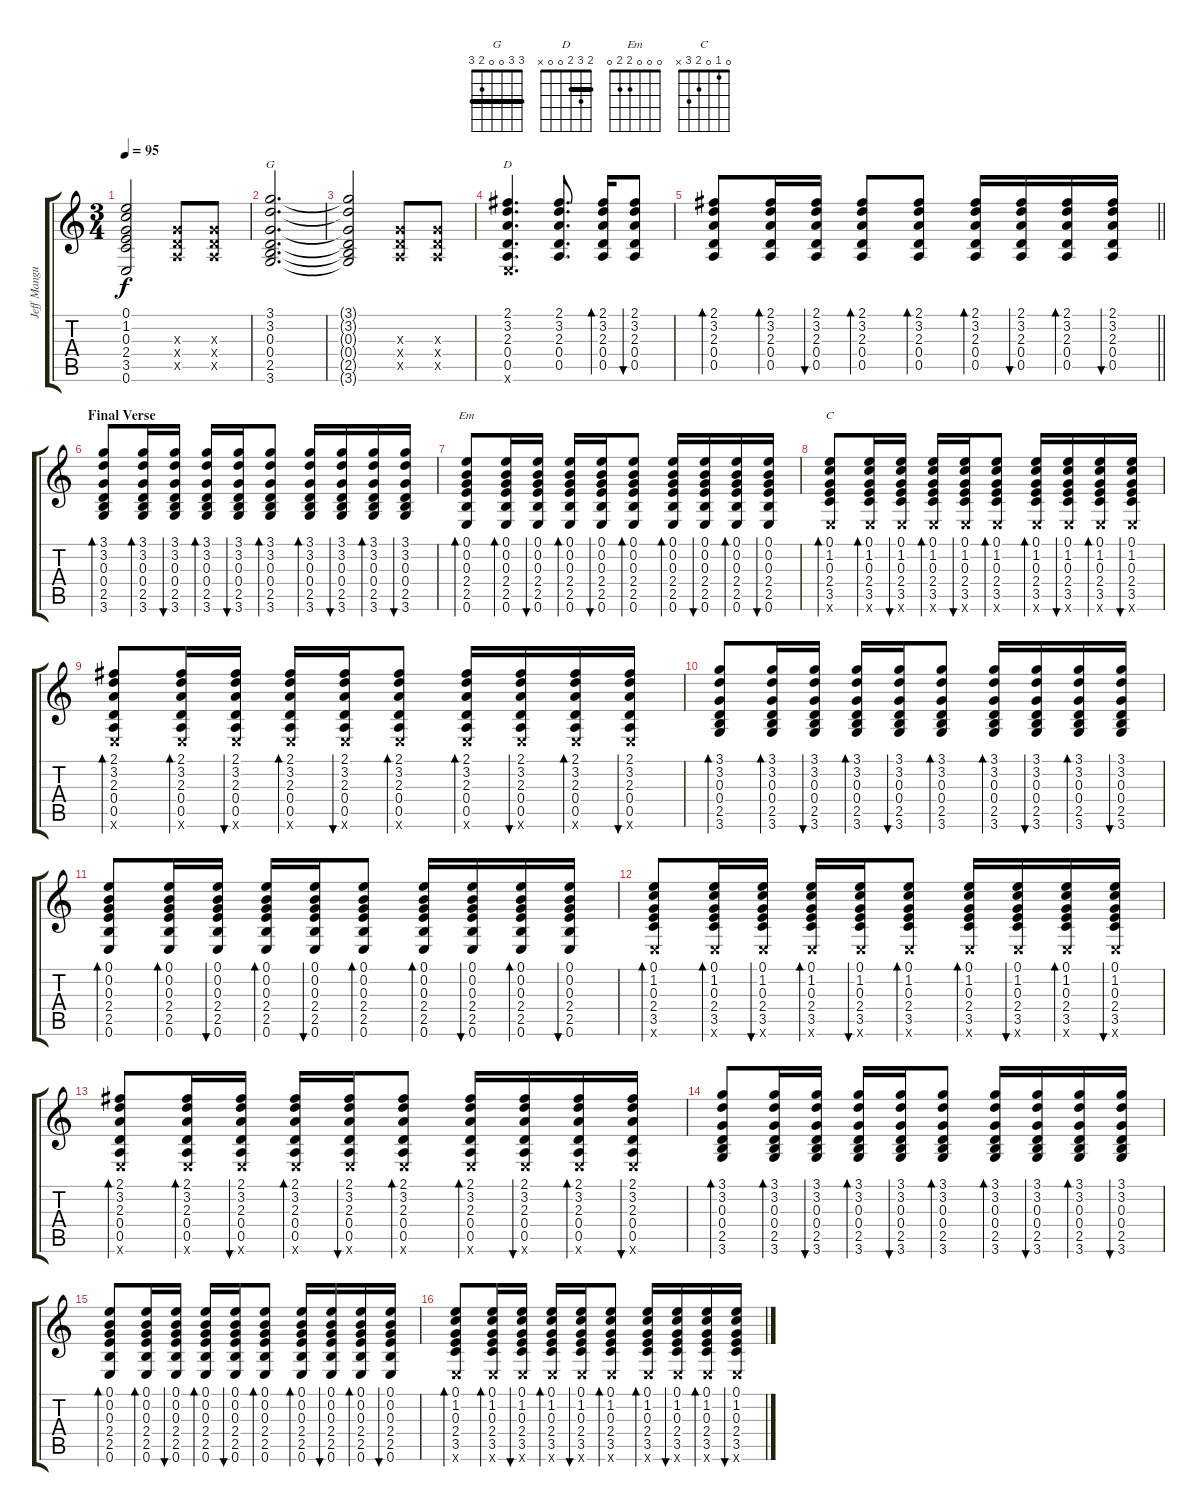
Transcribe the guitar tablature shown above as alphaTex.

\track ("Jeff Mangum - Acoustic Guitar" "Jeff Mangu") {instrument acousticguitarsteel}
\staff {score tabs}
\tuning (E4 B3 G3 D3 A2 E2) {hide}
\chord ("G" 3 3 0 0 2 3) {barre 3}
\chord ("D" 2 3 2 0 0 x) {barre 2}
\chord ("Em" 0 0 0 2 2 0)
\chord ("C" 0 1 0 2 3 x)
\ts (3 4)
\tempo 95
\clef g2
\ks c
(0.1{t} 1.2{t} 0.3{t} 2.4{t} 3.5{t} 0.6{t}).2{dy f} (0.3{x} 0.4{x} 0.5{x}).8 (0.3{x} 0.4{x} 0.5{x}).8 |
(3.1 3.2 0.3 0.4 2.5 3.6).2{d ch "G"} |
(3.1{t} 3.2{t} 0.3{t} 0.4{t} 2.5{t} 3.6{t}).2 (0.3{x} 0.4{x} 0.5{x}).8 (0.3{x} 0.4{x} 0.5{x}).8 |
(2.1 3.2 2.3 0.4 0.5 0.6{x}).4{d ch "D"} (2.1 3.2 2.3 0.4 0.5).8{d} (2.1 3.2 2.3 0.4 0.5).16{bd 60} (2.1 3.2 2.3 0.4 0.5).8{bu 60} |
\barLineRight lightlight
(2.1 3.2 2.3 0.4 0.5).8{bd 60} (2.1 3.2 2.3 0.4 0.5).16{bd 60} (2.1 3.2 2.3 0.4 0.5).16{bu 60} (2.1 3.2 2.3 0.4 0.5).8{bd 60} (2.1 3.2 2.3 0.4 0.5).8{bd 60} (2.1 3.2 2.3 0.4 0.5).16{bd 60} (2.1 3.2 2.3 0.4 0.5).16{bu 60} (2.1 3.2 2.3 0.4 0.5).16{bd 60} (2.1 3.2 2.3 0.4 0.5).16{bu 60} |
\section ("" "Final Verse")
(3.1 3.2 0.3 0.4 2.5 3.6).8{bd 30} (3.1 3.2 0.3 0.4 2.5 3.6).16{bd 30} (3.1 3.2 0.3 0.4 2.5 3.6).16{bu 30} (3.1 3.2 0.3 0.4 2.5 3.6).16{bd 30} (3.1 3.2 0.3 0.4 2.5 3.6).16{bu 30} (3.1 3.2 0.3 0.4 2.5 3.6).8{bd 30} (3.1 3.2 0.3 0.4 2.5 3.6).16{bd 30} (3.1 3.2 0.3 0.4 2.5 3.6).16{bu 30} (3.1 3.2 0.3 0.4 2.5 3.6).16{bd 30} (3.1 3.2 0.3 0.4 2.5 3.6).16{bu 30} |
(0.1 0.2 0.3 2.4 2.5 0.6).8{bd 30 ch "Em"} (0.1 0.2 0.3 2.4 2.5 0.6).16{bd 30} (0.1 0.2 0.3 2.4 2.5 0.6).16{bu 30} (0.1 0.2 0.3 2.4 2.5 0.6).16{bd 30} (0.1 0.2 0.3 2.4 2.5 0.6).16{bu 30} (0.1 0.2 0.3 2.4 2.5 0.6).8{bd 30} (0.1 0.2 0.3 2.4 2.5 0.6).16{bd 30} (0.1 0.2 0.3 2.4 2.5 0.6).16{bu 30} (0.1 0.2 0.3 2.4 2.5 0.6).16{bd 30} (0.1 0.2 0.3 2.4 2.5 0.6).16{bu 30} |
(0.1 1.2 0.3 2.4 3.5 0.6{x}).8{bd 30 ch "C"} (0.1 1.2 0.3 2.4 3.5 0.6{x}).16{bd 30} (0.1 1.2 0.3 2.4 3.5 0.6{x}).16{bu 30} (0.1 1.2 0.3 2.4 3.5 0.6{x}).16{bd 30} (0.1 1.2 0.3 2.4 3.5 0.6{x}).16{bu 30} (0.1 1.2 0.3 2.4 3.5 0.6{x}).8{bd 30} (0.1 1.2 0.3 2.4 3.5 0.6{x}).16{bd 30} (0.1 1.2 0.3 2.4 3.5 0.6{x}).16{bu 30} (0.1 1.2 0.3 2.4 3.5 0.6{x}).16{bd 30} (0.1 1.2 0.3 2.4 3.5 0.6{x}).16{bu 30} |
(2.1 3.2 2.3 0.4 0.5 0.6{x}).8{bd 30} (2.1 3.2 2.3 0.4 0.5 0.6{x}).16{bd 30} (2.1 3.2 2.3 0.4 0.5 0.6{x}).16{bu 30} (2.1 3.2 2.3 0.4 0.5 0.6{x}).16{bd 30} (2.1 3.2 2.3 0.4 0.5 0.6{x}).16{bu 30} (2.1 3.2 2.3 0.4 0.5 0.6{x}).8{bd 30} (2.1 3.2 2.3 0.4 0.5 0.6{x}).16{bd 30} (2.1 3.2 2.3 0.4 0.5 0.6{x}).16{bu 30} (2.1 3.2 2.3 0.4 0.5 0.6{x}).16{bd 30} (2.1 3.2 2.3 0.4 0.5 0.6{x}).16{bu 30} |
(3.1 3.2 0.3 0.4 2.5 3.6).8{bd 30} (3.1 3.2 0.3 0.4 2.5 3.6).16{bd 30} (3.1 3.2 0.3 0.4 2.5 3.6).16{bu 30} (3.1 3.2 0.3 0.4 2.5 3.6).16{bd 30} (3.1 3.2 0.3 0.4 2.5 3.6).16{bu 30} (3.1 3.2 0.3 0.4 2.5 3.6).8{bd 30} (3.1 3.2 0.3 0.4 2.5 3.6).16{bd 30} (3.1 3.2 0.3 0.4 2.5 3.6).16{bu 30} (3.1 3.2 0.3 0.4 2.5 3.6).16{bd 30} (3.1 3.2 0.3 0.4 2.5 3.6).16{bu 30} |
(0.1 0.2 0.3 2.4 2.5 0.6).8{bd 30} (0.1 0.2 0.3 2.4 2.5 0.6).16{bd 30} (0.1 0.2 0.3 2.4 2.5 0.6).16{bu 30} (0.1 0.2 0.3 2.4 2.5 0.6).16{bd 30} (0.1 0.2 0.3 2.4 2.5 0.6).16{bu 30} (0.1 0.2 0.3 2.4 2.5 0.6).8{bd 30} (0.1 0.2 0.3 2.4 2.5 0.6).16{bd 30} (0.1 0.2 0.3 2.4 2.5 0.6).16{bu 30} (0.1 0.2 0.3 2.4 2.5 0.6).16{bd 30} (0.1 0.2 0.3 2.4 2.5 0.6).16{bu 30} |
(0.1 1.2 0.3 2.4 3.5 0.6{x}).8{bd 30} (0.1 1.2 0.3 2.4 3.5 0.6{x}).16{bd 30} (0.1 1.2 0.3 2.4 3.5 0.6{x}).16{bu 30} (0.1 1.2 0.3 2.4 3.5 0.6{x}).16{bd 30} (0.1 1.2 0.3 2.4 3.5 0.6{x}).16{bu 30} (0.1 1.2 0.3 2.4 3.5 0.6{x}).8{bd 30} (0.1 1.2 0.3 2.4 3.5 0.6{x}).16{bd 30} (0.1 1.2 0.3 2.4 3.5 0.6{x}).16{bu 30} (0.1 1.2 0.3 2.4 3.5 0.6{x}).16{bd 30} (0.1 1.2 0.3 2.4 3.5 0.6{x}).16{bu 30} |
(2.1 3.2 2.3 0.4 0.5 0.6{x}).8{bd 30} (2.1 3.2 2.3 0.4 0.5 0.6{x}).16{bd 30} (2.1 3.2 2.3 0.4 0.5 0.6{x}).16{bu 30} (2.1 3.2 2.3 0.4 0.5 0.6{x}).16{bd 30} (2.1 3.2 2.3 0.4 0.5 0.6{x}).16{bu 30} (2.1 3.2 2.3 0.4 0.5 0.6{x}).8{bd 30} (2.1 3.2 2.3 0.4 0.5 0.6{x}).16{bd 30} (2.1 3.2 2.3 0.4 0.5 0.6{x}).16{bu 30} (2.1 3.2 2.3 0.4 0.5 0.6{x}).16{bd 30} (2.1 3.2 2.3 0.4 0.5 0.6{x}).16{bu 30} |
(3.1 3.2 0.3 0.4 2.5 3.6).8{bd 30} (3.1 3.2 0.3 0.4 2.5 3.6).16{bd 30} (3.1 3.2 0.3 0.4 2.5 3.6).16{bu 30} (3.1 3.2 0.3 0.4 2.5 3.6).16{bd 30} (3.1 3.2 0.3 0.4 2.5 3.6).16{bu 30} (3.1 3.2 0.3 0.4 2.5 3.6).8{bd 30} (3.1 3.2 0.3 0.4 2.5 3.6).16{bd 30} (3.1 3.2 0.3 0.4 2.5 3.6).16{bu 30} (3.1 3.2 0.3 0.4 2.5 3.6).16{bd 30} (3.1 3.2 0.3 0.4 2.5 3.6).16{bu 30} |
(0.1 0.2 0.3 2.4 2.5 0.6).8{bd 30} (0.1 0.2 0.3 2.4 2.5 0.6).16{bd 30} (0.1 0.2 0.3 2.4 2.5 0.6).16{bu 30} (0.1 0.2 0.3 2.4 2.5 0.6).16{bd 30} (0.1 0.2 0.3 2.4 2.5 0.6).16{bu 30} (0.1 0.2 0.3 2.4 2.5 0.6).8{bd 30} (0.1 0.2 0.3 2.4 2.5 0.6).16{bd 30} (0.1 0.2 0.3 2.4 2.5 0.6).16{bu 30} (0.1 0.2 0.3 2.4 2.5 0.6).16{bd 30} (0.1 0.2 0.3 2.4 2.5 0.6).16{bu 30} |
(0.1 1.2 0.3 2.4 3.5 0.6{x}).8{bd 30} (0.1 1.2 0.3 2.4 3.5 0.6{x}).16{bd 30} (0.1 1.2 0.3 2.4 3.5 0.6{x}).16{bu 30} (0.1 1.2 0.3 2.4 3.5 0.6{x}).16{bd 30} (0.1 1.2 0.3 2.4 3.5 0.6{x}).16{bu 30} (0.1 1.2 0.3 2.4 3.5 0.6{x}).8{bd 30} (0.1 1.2 0.3 2.4 3.5 0.6{x}).16{bd 30} (0.1 1.2 0.3 2.4 3.5 0.6{x}).16{bu 30} (0.1 1.2 0.3 2.4 3.5 0.6{x}).16{bd 30} (0.1 1.2 0.3 2.4 3.5 0.6{x}).16{bu 30}
